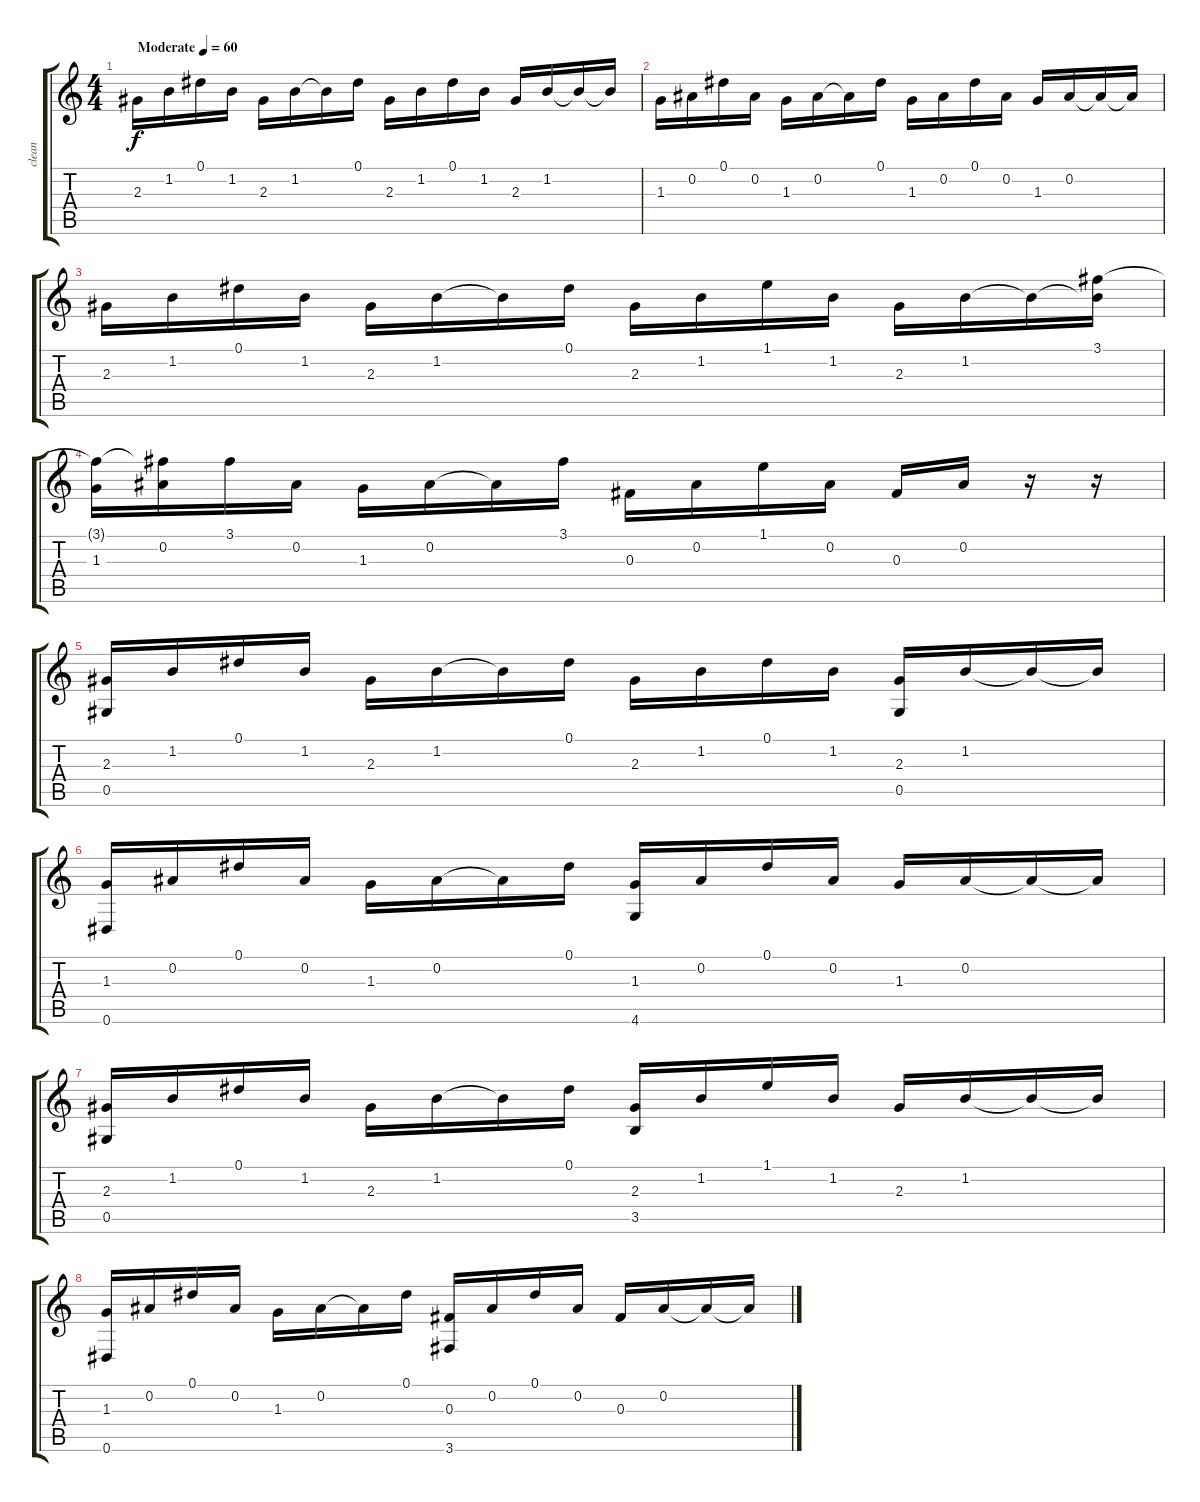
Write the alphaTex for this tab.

\track ("clean" "clean") {instrument electricguitarjazz}
\staff {score tabs}
\tuning (Eb4 Bb3 Gb3 Db3 Ab2 Eb2) {hide}
\ts (4 4)
\tempo (60 "Moderate")
\clef g2
\ks c
2.3.16{dy f instrument electricguitarjazz} 1.2.16 0.1.16 1.2.16 2.3.16 1.2.16 1.2{t}.16 0.1.16 2.3.16 1.2.16 0.1.16 1.2.16 2.3.16 1.2.16 1.2{t}.16 1.2{t}.16 |
1.3.16 0.2.16 0.1.16 0.2.16 1.3.16 0.2.16 0.2{t}.16 0.1.16 1.3.16 0.2.16 0.1.16 0.2.16 1.3.16 0.2.16 0.2{t}.16 0.2{t}.16 |
2.3.16 1.2.16 0.1.16 1.2.16 2.3.16 1.2.16 1.2{t}.16 0.1.16 2.3.16 1.2.16 1.1.16 1.2.16 2.3.16 1.2.16 1.2{t}.16 (3.1 1.2{t}).16 |
(3.1{t} 1.3).16 (3.1{t} 0.2).16 3.1.16 0.2.16 1.3.16 0.2.16 0.2{t}.16 3.1.16 0.3.16 0.2.16 1.1.16 0.2.16 0.3.16 0.2.16 r.16 r.16 |
(2.3 0.5).16 1.2.16 0.1.16 1.2.16 2.3.16 1.2.16 1.2{t}.16 0.1.16 2.3.16 1.2.16 0.1.16 1.2.16 (2.3 0.5).16 1.2.16 1.2{t}.16 1.2{t}.16 |
(1.3 0.6).16 0.2.16 0.1.16 0.2.16 1.3.16 0.2.16 0.2{t}.16 0.1.16 (1.3 4.6).16 0.2.16 0.1.16 0.2.16 1.3.16 0.2.16 0.2{t}.16 0.2{t}.16 |
(2.3 0.5).16 1.2.16 0.1.16 1.2.16 2.3.16 1.2.16 1.2{t}.16 0.1.16 (2.3 3.5).16 1.2.16 1.1.16 1.2.16 2.3.16 1.2.16 1.2{t}.16 1.2{t}.16 |
(1.3 0.6).16 0.2.16 0.1.16 0.2.16 1.3.16 0.2.16 0.2{t}.16 0.1.16 (0.3 3.6).16 0.2.16 0.1.16 0.2.16 0.3.16 0.2.16 0.2{t}.16 0.2{t}.16
